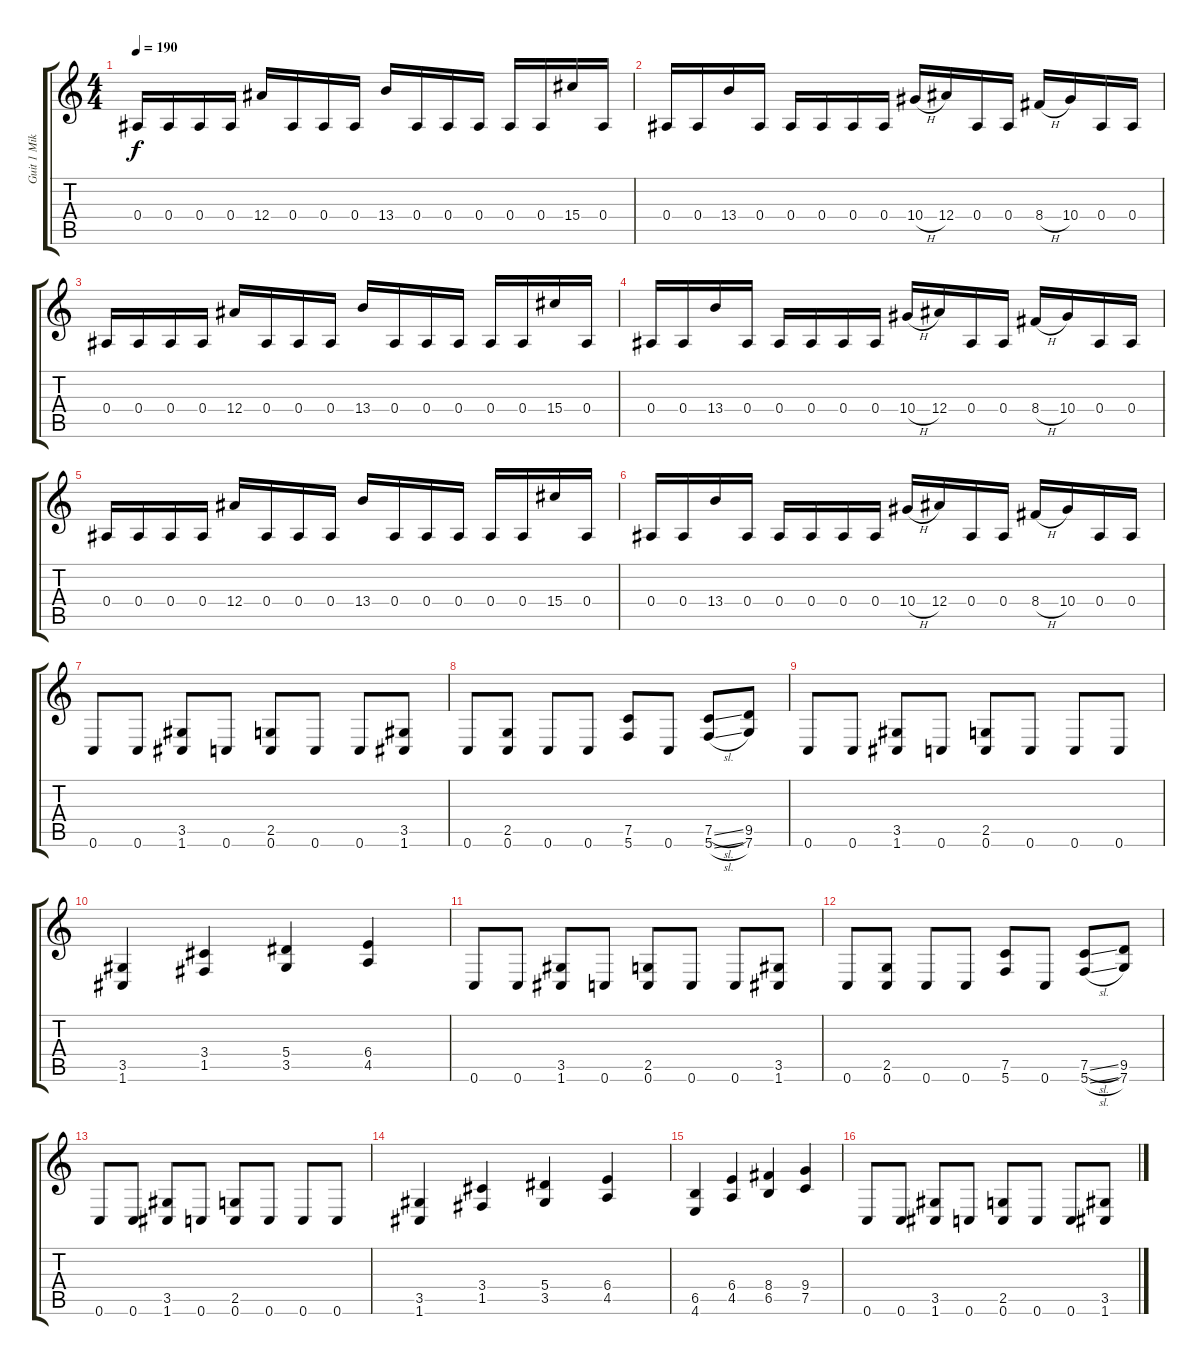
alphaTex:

\track ("Guit 1 Mike" "Guit 1 Mik") {instrument distortionguitar}
\staff {score tabs}
\tuning (C4 G3 Eb3 Bb2 F2 C2) {hide}
\ts (4 4)
\tempo 190
\clef g2
\ks c
0.4.16{dy f} 0.4.16 0.4.16 0.4.16 12.4.16 0.4.16 0.4.16 0.4.16 13.4.16 0.4.16 0.4.16 0.4.16 0.4.16 0.4.16 15.4.16 0.4.16 |
0.4.16 0.4.16 13.4.16 0.4.16 0.4.16 0.4.16 0.4.16 0.4.16 10.4{h}.16 12.4.16 0.4.16 0.4.16 8.4{h}.16 10.4.16 0.4.16 0.4.16 |
0.4.16 0.4.16 0.4.16 0.4.16 12.4.16 0.4.16 0.4.16 0.4.16 13.4.16 0.4.16 0.4.16 0.4.16 0.4.16 0.4.16 15.4.16 0.4.16 |
0.4.16 0.4.16 13.4.16 0.4.16 0.4.16 0.4.16 0.4.16 0.4.16 10.4{h}.16 12.4.16 0.4.16 0.4.16 8.4{h}.16 10.4.16 0.4.16 0.4.16 |
0.4.16 0.4.16 0.4.16 0.4.16 12.4.16 0.4.16 0.4.16 0.4.16 13.4.16 0.4.16 0.4.16 0.4.16 0.4.16 0.4.16 15.4.16 0.4.16 |
0.4.16 0.4.16 13.4.16 0.4.16 0.4.16 0.4.16 0.4.16 0.4.16 10.4{h}.16 12.4.16 0.4.16 0.4.16 8.4{h}.16 10.4.16 0.4.16 0.4.16 |
0.6.8 0.6.8 (3.5 1.6).8 0.6.8 (2.5 0.6).8 0.6.8 0.6.8 (3.5 1.6).8 |
0.6.8 (2.5 0.6).8 0.6.8 0.6.8 (7.5 5.6).8 0.6.8 (7.5{sl} 5.6{sl}).8 (9.5 7.6).8 |
0.6.8 0.6.8 (3.5 1.6).8 0.6.8 (2.5 0.6).8 0.6.8 0.6.8 0.6.8 |
(3.5 1.6).4 (3.4 1.5).4 (5.4 3.5).4 (6.4 4.5).4 |
0.6.8 0.6.8 (3.5 1.6).8 0.6.8 (2.5 0.6).8 0.6.8 0.6.8 (3.5 1.6).8 |
0.6.8 (2.5 0.6).8 0.6.8 0.6.8 (7.5 5.6).8 0.6.8 (7.5{sl} 5.6{sl}).8 (9.5 7.6).8 |
0.6.8 0.6.8 (3.5 1.6).8 0.6.8 (2.5 0.6).8 0.6.8 0.6.8 0.6.8 |
(3.5 1.6).4 (3.4 1.5).4 (5.4 3.5).4 (6.4 4.5).4 |
(6.5 4.6).4 (6.4 4.5).4 (8.4 6.5).4 (9.4 7.5).4 |
0.6.8 0.6.8 (3.5 1.6).8 0.6.8 (2.5 0.6).8 0.6.8 0.6.8 (3.5 1.6).8
